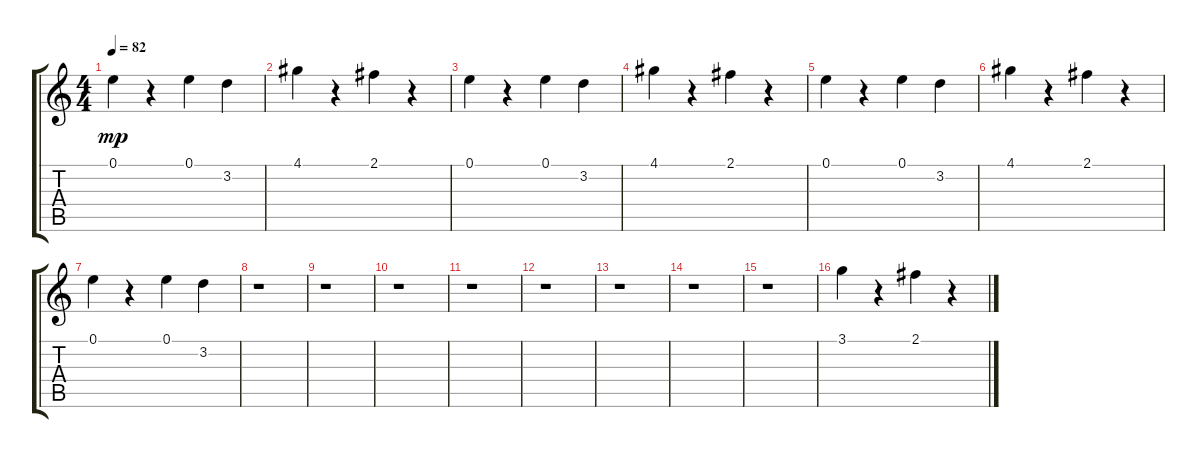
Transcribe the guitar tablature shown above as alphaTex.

\track "" {instrument guitarharmonics}
\staff {score tabs}
\tuning (E4 B3 G3 D3 A2 E2) {hide}
\ts (4 4)
\tempo 82
\clef g2
\ks c
0.1.4{dy mp} r.4 0.1.4 3.2.4 |
4.1.4 r.4 2.1.4 r.4 |
0.1.4 r.4 0.1.4 3.2.4 |
4.1.4 r.4 2.1.4 r.4 |
0.1.4 r.4 0.1.4 3.2.4 |
4.1.4 r.4 2.1.4 r.4 |
0.1.4 r.4 0.1.4 3.2.4 |
r.1 |
r.1 |
r.1 |
r.1 |
r.1 |
r.1 |
r.1 |
r.1 |
3.1.4 r.4 2.1.4 r.4
